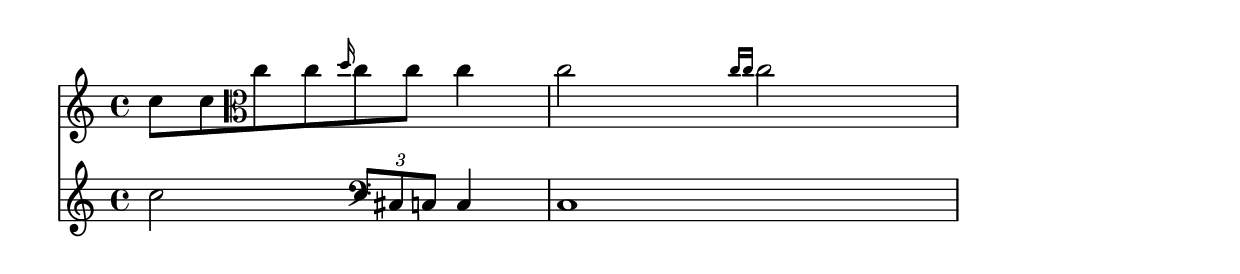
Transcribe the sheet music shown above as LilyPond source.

\header {


  texidoc = "If @code{strict-note-spacing} is set, then spacing of
notes is not influenced by bars and clefs half-way on the system.
Rather, they are put just before the note that occurs at the same
time.  This may cause collisions.  "

}


\version "2.17.28"

\paper {
  ragged-right = ##t
  indent = 0
}
\layout {
  \context {
    \Score
  }
}

\relative c''
<<
  \override Score.SpacingSpanner.strict-note-spacing = ##t 
  \set Score.proportionalNotationDuration = #(ly:make-moment 1/16)
  \new Staff {
    c8[ c \clef alto c c \grace { d16 }  c8 c]  c4 c2
    \grace { c16 c16 }
    c2 }
  \new Staff {
    c2  \tuplet 3/2 { c8 \clef bass cis,, c } 
    c4
    c1
  }
>>
  
